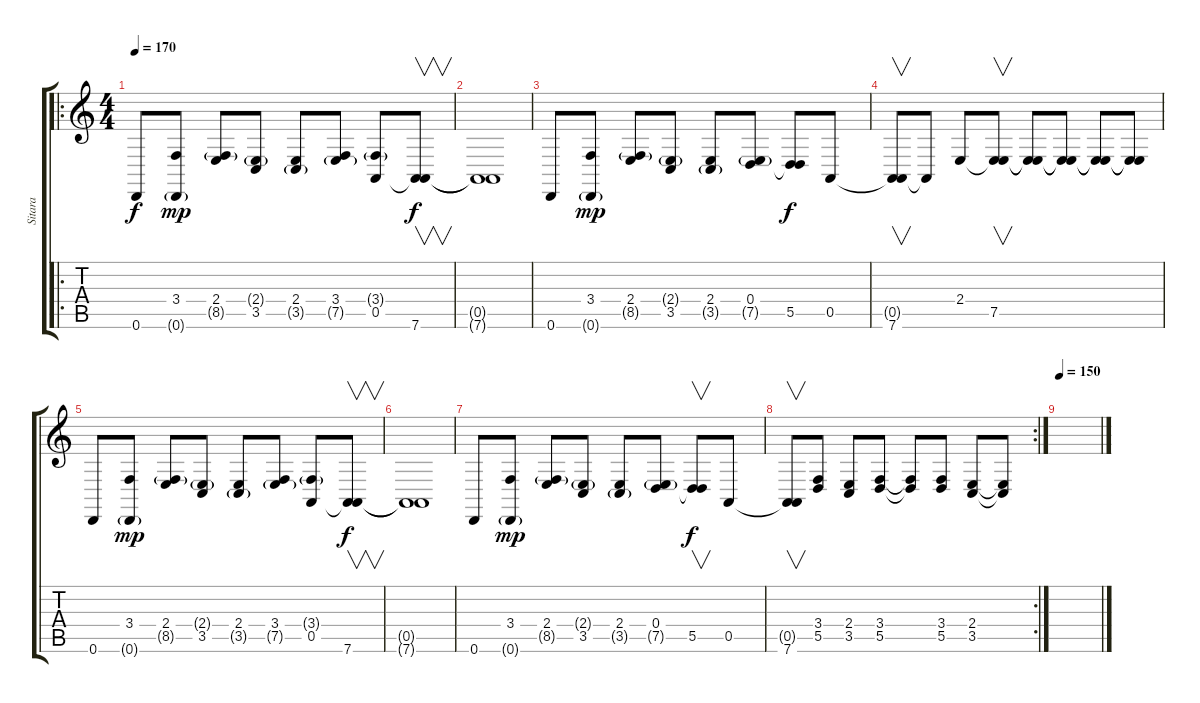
\track ("Sitara" "Sitara") {instrument sitar}
\staff {score tabs}
\tuning (E4 B3 G3 D3 A2 D2) {hide}
\ro
\ts (4 4)
\tempo 170
\clef g2
\ks c
0.6.8{dy f} (3.4 0.6{g}).8{dy mp} (2.4 8.5{g}).8 (2.4{g} 3.5).8 (2.4 3.5{g}).8 (3.4 7.5{g}).8 (3.4{g} 0.5).8 (0.5{t} 7.6).8{v dy f} |
(0.5{t} 7.6{t}).1 |
0.6.8 (3.4 0.6{g}).8{dy mp} (2.4 8.5{g}).8 (2.4{g} 3.5).8 (2.4 3.5{g}).8 (0.4 7.5{g}).8 (0.4{t} 5.5).8{dy f} 0.5.8 |
(0.5{t} 7.6).8{v} 0.5{t}.8 2.4.8 (2.4{t} 7.5).8{v} (2.4{t} 7.5{t}).8 (2.4{t} 7.5{t}).8 (2.4{t} 7.5{t}).8 (2.4{t} 7.5{t}).8 |
0.6.8 (3.4 0.6{g}).8{dy mp} (2.4 8.5{g}).8 (2.4{g} 3.5).8 (2.4 3.5{g}).8 (3.4 7.5{g}).8 (3.4{g} 0.5).8 (0.5{t} 7.6).8{v dy f} |
(0.5{t} 7.6{t}).1 |
0.6.8 (3.4 0.6{g}).8{dy mp} (2.4 8.5{g}).8 (2.4{g} 3.5).8 (2.4 3.5{g}).8 (0.4 7.5{g}).8 (0.4{t} 5.5).8{v dy f} 0.5.8 |
\rc 2
(0.5{t} 7.6).8{v} (3.4 5.5).8 (2.4 3.5).8 (3.4 5.5).8 (3.4{t} 5.5{t}).8 (3.4 5.5).8 (2.4 3.5).8 (2.4{t} 3.5{t}).8 |
\tempo 150
